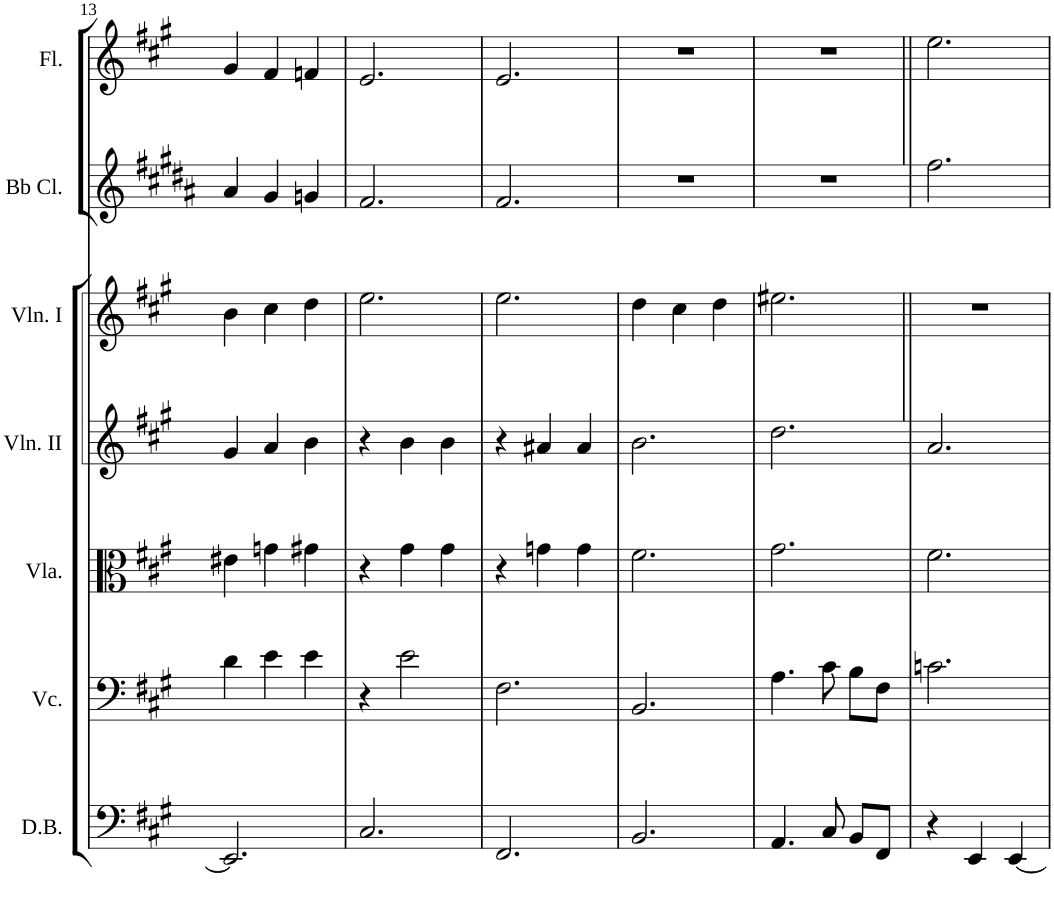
**kern	**kern	**kern	**kern	**kern	**kern	**kern
*part7	*part6	*part5	*part4	*part3	*part2	*part1
*staff7	*staff6	*staff5	*staff4	*staff3	*staff2	*staff1
*I"Double Bass	*I"Cello	*I"Viola	*I"Violin II	*I"Violin I	*I"Clarinet in Bb	*I"Flute
*I'D.B.	*	*I'Vla.	*I'Vln. II	*I'Vln. I	*	*I'Fl.
!!LO:PB:g=z
*clefF4	*clefF4	*clefC3	*clefG2	*clefG2	*clefG2	*clefG2
*Trd7c12	*	*	*	*	*Trd1c2	*
*k[f#c#g#]	*k[f#c#g#]	*k[f#c#g#]	*k[f#c#g#]	*k[f#c#g#]	*k[f#c#g#d#a#]	*k[f#c#g#]
*A:	*A:	*A:	*A:	*A:	*B:	*A:
*M3/4	*M3/4	*M3/4	*M3/4	*M3/4	*M3/4	*M3/4
=13	=13	=13	=13	=13	=13	=13
2.EE/]	4d\	4e#X\	4g#/	4b\	4a#/	4g#/
.	4e\	4gn\	4a/	4cc#\	4g#/	4f#/
.	4e\	4g#X\	4b\	4dd\	4gn/	4fn/
=14	=14	=14	=14	=14	=14	=14
2.C#/	4r	4r	4r	2.ee\	2.f#/	2.e/
.	2e\	4g#\	4b\	.	.	.
.	.	4g#\	4b\	.	.	.
=15	=15	=15	=15	=15	=15	=15
2.FF#/	2.F#\	4r	4r	2.ee\	2.f#/	2.e/
.	.	4gn\	4a#X/	.	.	.
.	.	4g\	4a#/	.	.	.
=16	=16	=16	=16	=16	=16	=16
2.BB/	2.BB/	2.f#\	2.b\	4dd\	2.r	2.r
.	.	.	.	4cc#\	.	.
.	.	.	.	4dd\	.	.
=17	=17	=17	=17	=17	=17	=17
4.AA/	4.A\	2.g#\	2.dd\	2.ee#X\	2.r	2.r
8C#/	8c#\	.	.	.	.	.
8BB/L	8B\L	.	.	.	.	.
8FF#/J	8F#\J	.	.	.	.	.
=18||	=18||	=18||	=18||	=18||	=18||	=18||
4r	2.cn\	2.f#\	2.a/	2.r	2.ff#\	2.ee\
4EE/	.	.	.	.	.	.
[4EE/	.	.	.	.	.	.
=	=	=	=	=	=	=
*-	*-	*-	*-	*-	*-	*-
